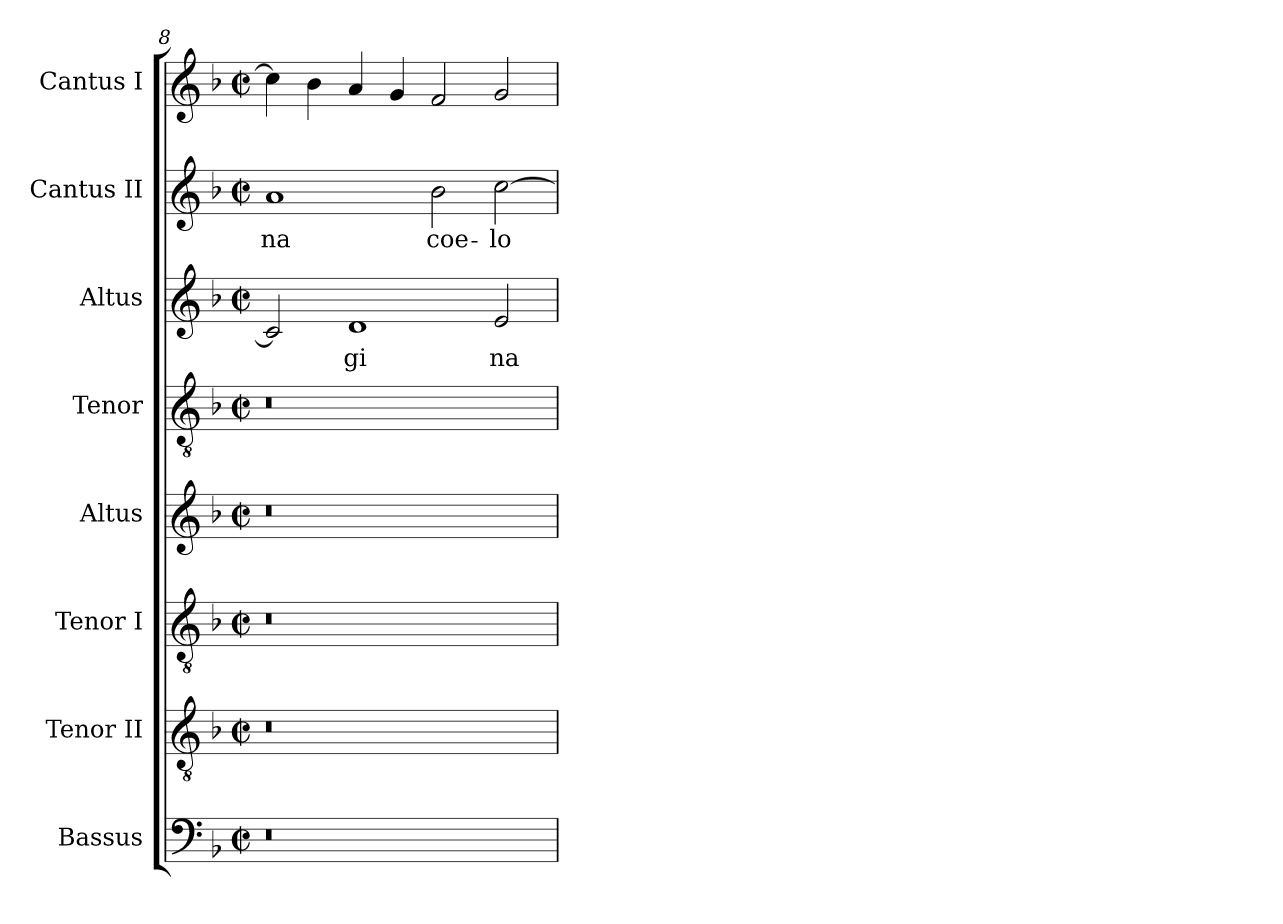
**kern	**kern	**kern	**kern	**kern	**kern	**text	**kern	**text	**kern
*part8	*part7	*part6	*part5	*part4	*part3	*part3	*part2	*part2	*part1
*staff8	*staff7	*staff6	*staff5	*staff4	*staff3	*staff3	*staff2	*staff2	*staff1
*I"Bassus	*I"Tenor II	*I"Tenor I	*I"Altus	*I"Tenor	*I"Altus	*	*I"Cantus II	*	*I"Cantus I
*clefF4	*clefGv2	*clefGv2	*clefG2	*clefGv2	*clefG2	*	*clefG2	*	*clefG2
*k[b-]	*k[b-]	*k[b-]	*k[b-]	*k[b-]	*k[b-]	*	*k[b-]	*	*k[b-]
*F:	*F:	*F:	*F:	*F:	*F:	*	*F:	*	*F:
*M2/2	*M2/2	*M2/2	*M2/2	*M2/2	*M2/2	*	*M2/2	*	*M2/2
*met(c|)	*met(c|)	*met(c|)	*met(c|)	*met(c|)	*met(c|)	*	*met(c|)	*	*met(c|)
=8	=8	=8	=8	=8	=8	=8	=8	=8	=8
!	!	!	!	!	!	!	!	!LO:LY:b:cj	!
0r	0r	0r	0r	0r	2c/]	.	1a	-na	4cc\]
.	.	.	.	.	.	.	.	.	4b-\
!	!	!	!	!	!	!LO:LY:b:cj	!	!	!
.	.	.	.	.	1d	gi	.	.	4a/
.	.	.	.	.	.	.	.	.	4g/
!	!	!	!	!	!	!	!	!LO:LY:b:cj	!
.	.	.	.	.	.	.	2b-\	coe-	2f/
!	!	!	!	!	!	!LO:LY:b:cj	!	!LO:LY:b:cj	!
.	.	.	.	.	2e/	na	[>2cc\	-lo-	2g/
=	=	=	=	=	=	=	=	=	=
*-	*-	*-	*-	*-	*-	*-	*-	*-	*-
